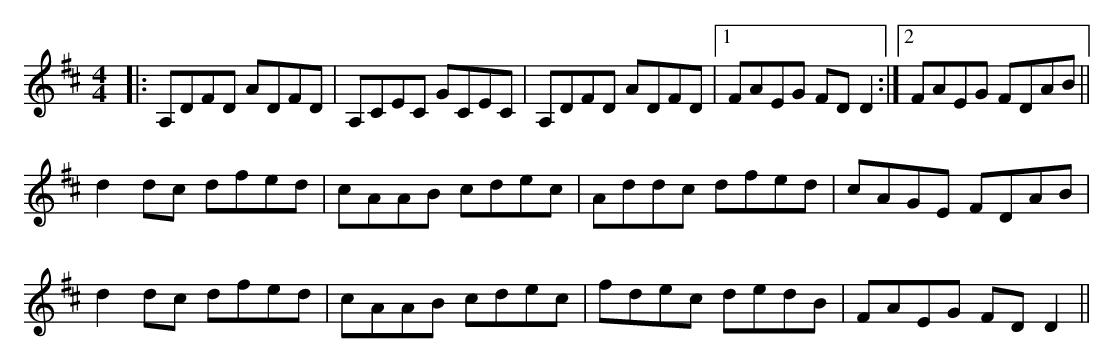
X:1
M:4/4
K:D
|:A,DFD ADFD|A,CEC GCEC|A,DFD ADFD|1 FAEG FDD2,:|2 FAEG FDAB||
d2 dc dfed|cAAB cdec|Addc dfed|cAGE FDAB |
d2 dc dfed|cAAB cdec|fdec dedB|FAEG FDD2||
